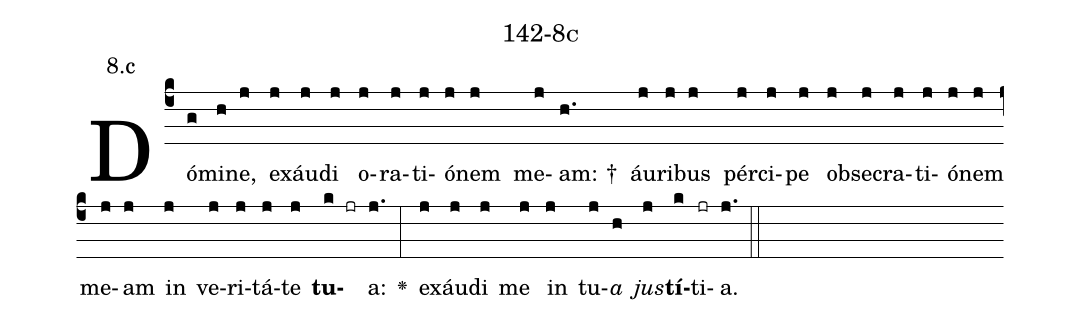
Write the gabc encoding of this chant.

name: 142-8c;
annotation: 8.c;
%%
(c4)Dó(g)mi(h)ne,(j) ex(j)áu(j)di(j) o(j)ra(j)ti(j)ó(j)nem(j) me(j)am: †(h.) áu(j)ri(j)bus(j) pér(j)ci(j)pe(j) ob(j)se(j)cra(j)ti(j)ó(j)nem(j) me(j)am(j) in(j) ve(j)ri(j)tá(j)te(j) <b>tu</b>(k jr)a:(j.) <v>\greheightstar</v>(:) ex(j)áu(j)di(j) me(j) in(j) tu(j)<i>a</i>(h) <i>jus</i>(j)<b>tí</b>(k)ti(jr)a.(j.) (::)


%E(j) u(j) o(h) u(j) a(k) e.(j.) (::)
